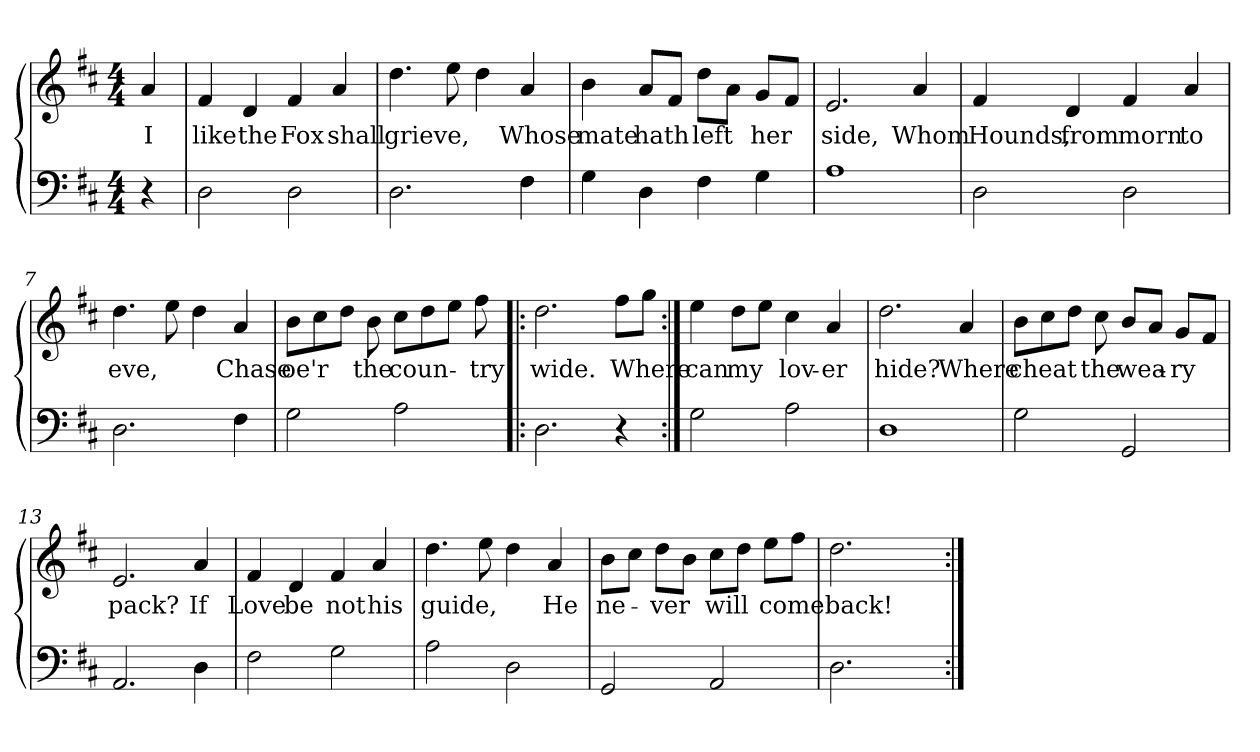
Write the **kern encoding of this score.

**kern	**kern	**text
*part2	*part1	*part1
*staff2	*staff1	*staff1
*clefF4	*clefG2	*
*k[f#c#]	*k[f#c#]	*
*D:	*D:	*
*M4/4	*M4/4	*
=1	=1	=1
4r	4a/	I
=2	=2	=2
2D\	4f#/	like
.	4d/	the
2D\	4f#/	Fox
.	4a/	shall
=3	=3	=3
2.D\	4.dd\	grieve,
.	8ee\	.
.	4dd\	.
4F#\	4a/	Whose
=4	=4	=4
4G\	4b\	mate
4D\	8a/L	hath
.	8f#/J	.
4F#\	8dd\L	left
.	8a\J	.
4G\	8g/L	her
.	8f#/J	.
=5	=5	=5
1A\	2.e/	side,
.	4a/	Whom
!!LO:LB:g=z
=6	=6	=6
2D\	4f#/	Hounds,
.	4d/	from
2D\	4f#/	morn
.	4a/	to
=7	=7	=7
2.D\	4.dd\	eve,
.	8ee\	.
.	4dd\	.
4F#\	4a/	Chase
=8	=8	=8
2G\	8b\L	oe'r
.	8cc#\	.
.	8dd\J	.
.	8b\	the
2A\	8cc#\L	coun-
.	8dd\	.
.	8ee\J	.
.	8ff#\	-try
=9!|:	=9!|:	=9!|:
2.D\	2.dd\	wide.
4r	8ff#\L	Where
.	8gg\J	.
!!LO:LB:g=z
=10:|!	=10:|!	=10:|!
2G\	4ee\	can
.	8dd\L	my
.	8ee\J	.
2A\	4cc#\	lov-
.	4a/	-er
=11	=11	=11
1D\	2.dd\	hide?
.	4a/	Where
=12	=12	=12
2G\	8b\L	cheat
.	8cc#\	.
.	8dd\J	.
.	8cc#\	the
2GG/	8b/L	wea-
.	8a/J	.
.	8g/L	-ry
.	8f#/J	.
=13	=13	=13
2.AA/	2.e/	pack?
4D\	4a/	If
!!LO:LB:g=z
=14	=14	=14
2F#\	4f#/	Love
.	4d/	be
2G\	4f#/	not
.	4a/	his
=15	=15	=15
2A\	4.dd\	guide,
.	8ee\	.
2D\	4dd\	.
.	4a/	He
=16	=16	=16
2GG/	8b\L	ne-
.	8cc#\J	.
.	8dd\L	-ver
.	8b\J	.
2AA/	8cc#\L	will
.	8dd\J	.
.	8ee\L	come
.	8ff#\J	.
=17	=17	=17
2.D\	2.dd\	back!
4ryy	4ryy	.
=:|!	=:|!	=:|!
*-	*-	*-
